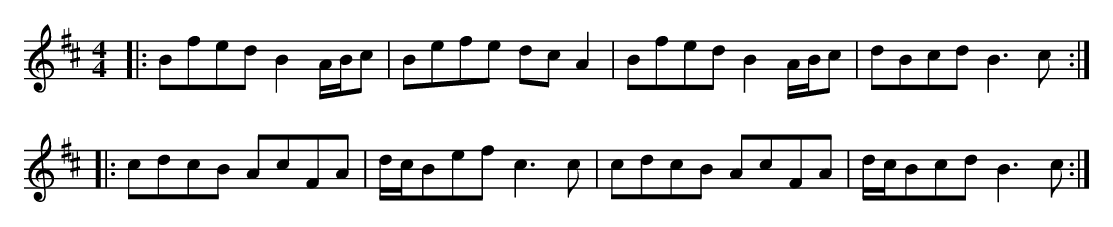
X:1
M:4/4
K:Bmin
|:Bfed B2A/B/c|Befe dcA2|Bfed B2A/B/c|dBcd B3c:|
|:cdcB AcFA|d/c/Bef c3c|cdcB AcFA|d/c/Bcd B3c:|
